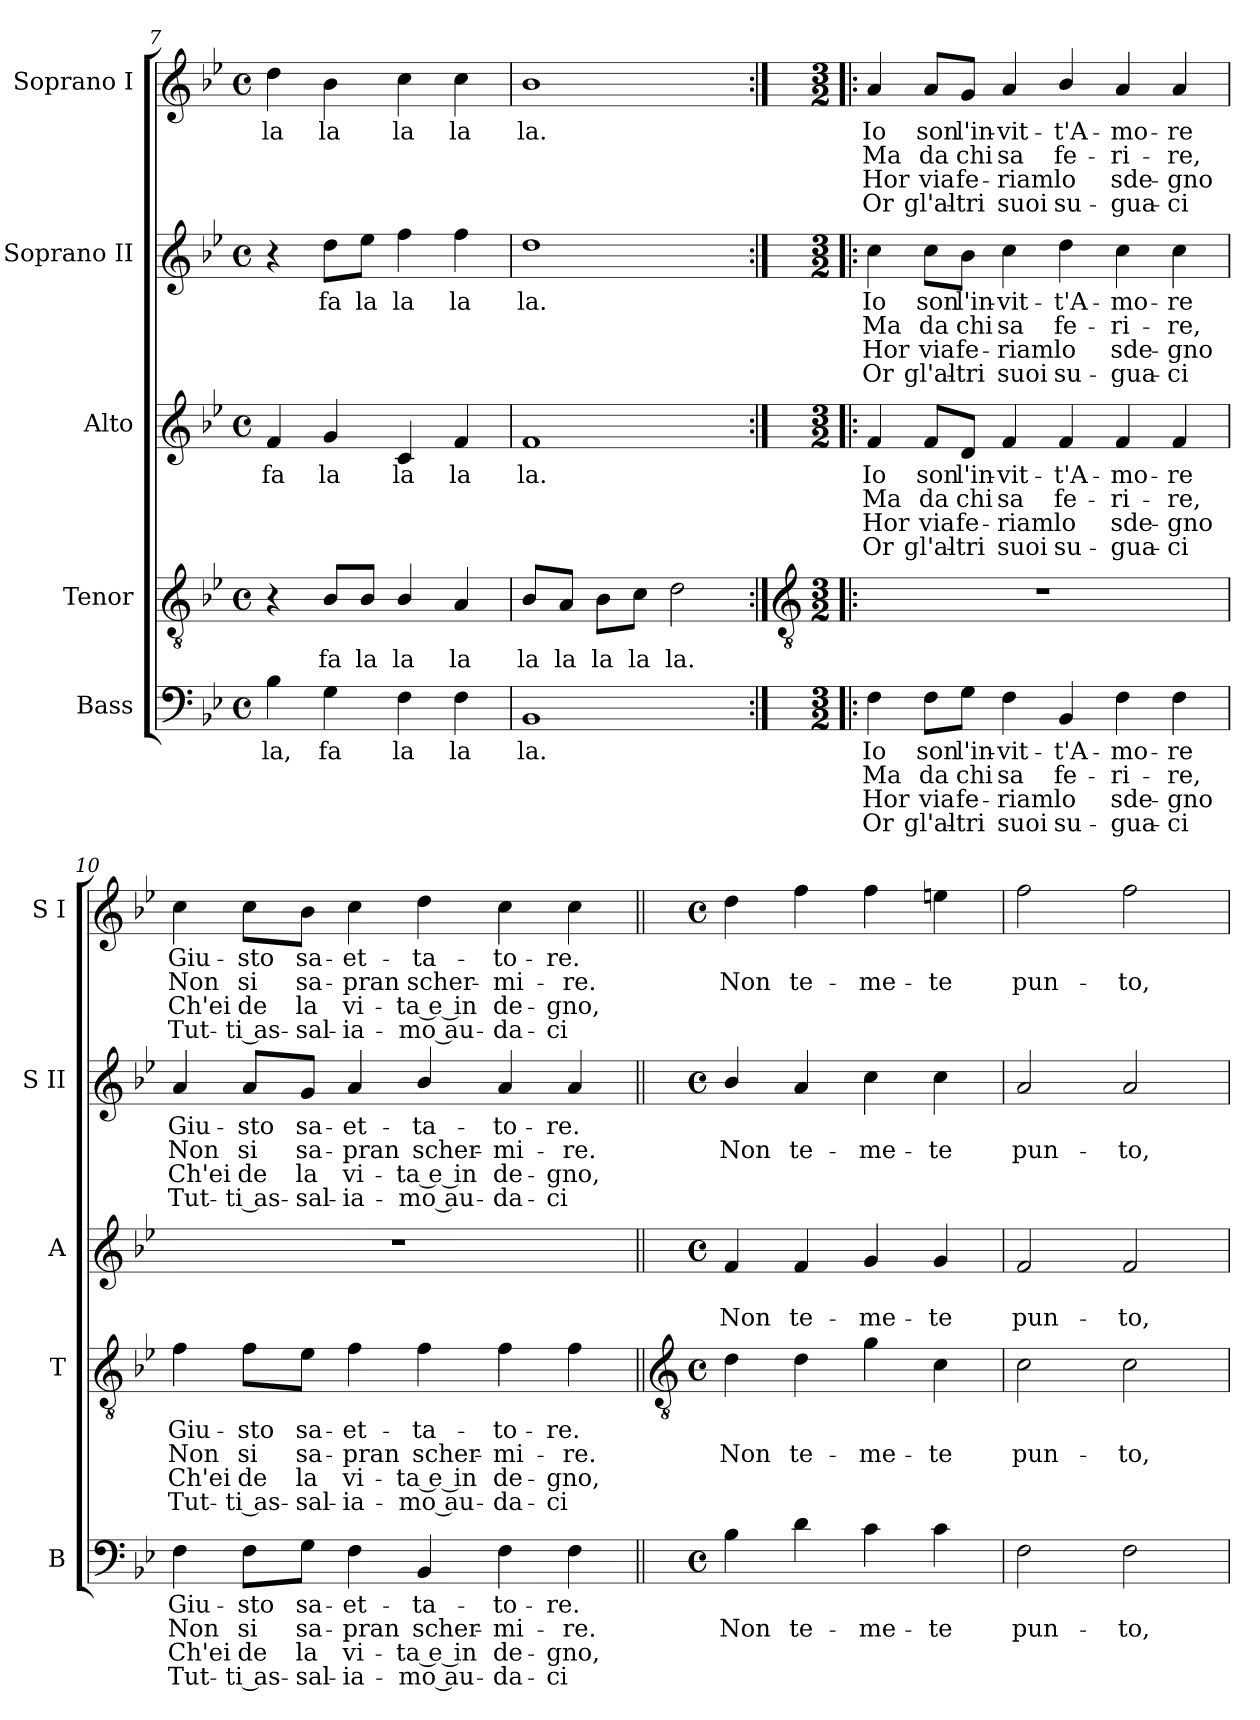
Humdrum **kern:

**kern	**text	**text	**text	**text	**kern	**text	**text	**text	**text	**kern	**text	**text	**text	**text	**kern	**text	**text	**text	**text	**kern	**text	**text	**text	**text
*part5	*part5	*part5	*part5	*part5	*part4	*part4	*part4	*part4	*part4	*part3	*part3	*part3	*part3	*part3	*part2	*part2	*part2	*part2	*part2	*part1	*part1	*part1	*part1	*part1
*staff5	*staff5	*staff5	*staff5	*staff5	*staff4	*staff4	*staff4	*staff4	*staff4	*staff3	*staff3	*staff3	*staff3	*staff3	*staff2	*staff2	*staff2	*staff2	*staff2	*staff1	*staff1	*staff1	*staff1	*staff1
*I"Bass	*	*	*	*	*I"Tenor	*	*	*	*	*I"Alto	*	*	*	*	*I"Soprano II	*	*	*	*	*I"Soprano I	*	*	*	*
*I'B	*	*	*	*	*I'T	*	*	*	*	*I'A	*	*	*	*	*I'S II	*	*	*	*	*I'S I	*	*	*	*
*clefF4	*	*	*	*	*clefGv2	*	*	*	*	*clefG2	*	*	*	*	*clefG2	*	*	*	*	*clefG2	*	*	*	*
*k[b-e-]	*	*	*	*	*k[b-e-]	*	*	*	*	*k[b-e-]	*	*	*	*	*k[b-e-]	*	*	*	*	*k[b-e-]	*	*	*	*
*B-:	*	*	*	*	*B-:	*	*	*	*	*B-:	*	*	*	*	*B-:	*	*	*	*	*B-:	*	*	*	*
*M4/4	*	*	*	*	*M4/4	*	*	*	*	*M4/4	*	*	*	*	*M4/4	*	*	*	*	*M4/4	*	*	*	*
*met(c)	*	*	*	*	*met(c)	*	*	*	*	*met(c)	*	*	*	*	*met(c)	*	*	*	*	*met(c)	*	*	*	*
=7	=7	=7	=7	=7	=7	=7	=7	=7	=7	=7	=7	=7	=7	=7	=7	=7	=7	=7	=7	=7	=7	=7	=7	=7
!	!LO:LY:b	!	!	!	!	!	!	!	!	!	!LO:LY:b	!	!	!	!	!	!	!	!	!	!LO:LY:b	!	!	!
4B-	la,	.	.	.	4r	.	.	.	.	4f	fa	.	.	.	4r	.	.	.	.	4dd	la	.	.	.
!	!LO:LY:b	!	!	!	!	!LO:LY:b	!	!	!	!	!LO:LY:b	!	!	!	!	!LO:LY:b	!	!	!	!	!LO:LY:b	!	!	!
4G	fa	.	.	.	8B-/L	fa	.	.	.	4g	la	.	.	.	8dd\L	fa	.	.	.	4b-	la	.	.	.
!	!	!	!	!	!	!LO:LY:b	!	!	!	!	!	!	!	!	!	!LO:LY:b	!	!	!	!	!	!	!	!
.	.	.	.	.	8B-/J	la	.	.	.	.	.	.	.	.	8ee-\J	la	.	.	.	.	.	.	.	.
!	!LO:LY:b	!	!	!	!	!LO:LY:b	!	!	!	!	!LO:LY:b	!	!	!	!	!LO:LY:b	!	!	!	!	!LO:LY:b	!	!	!
4F	la	.	.	.	4B-/	la	.	.	.	4c	la	.	.	.	4ff	la	.	.	.	4cc	la	.	.	.
!	!LO:LY:b	!	!	!	!	!LO:LY:b	!	!	!	!	!LO:LY:b	!	!	!	!	!LO:LY:b	!	!	!	!	!LO:LY:b	!	!	!
4F	la	.	.	.	4A	la	.	.	.	4f	la	.	.	.	4ff	la	.	.	.	4cc	la	.	.	.
=8	=8	=8	=8	=8	=8	=8	=8	=8	=8	=8	=8	=8	=8	=8	=8	=8	=8	=8	=8	=8	=8	=8	=8	=8
!	!LO:LY:b	!	!	!	!	!LO:LY:b	!	!	!	!	!LO:LY:b	!	!	!	!	!LO:LY:b	!	!	!	!	!LO:LY:b	!	!	!
1BB-	la.	.	.	.	8B-/L	la	.	.	.	1f	la.	.	.	.	1dd	la.	.	.	.	1b-	la.	.	.	.
!	!	!	!	!	!	!LO:LY:b	!	!	!	!	!	!	!	!	!	!	!	!	!	!	!	!	!	!
.	.	.	.	.	8A/J	la	.	.	.	.	.	.	.	.	.	.	.	.	.	.	.	.	.	.
!	!	!	!	!	!	!LO:LY:b	!	!	!	!	!	!	!	!	!	!	!	!	!	!	!	!	!	!
.	.	.	.	.	8B-\L	la	.	.	.	.	.	.	.	.	.	.	.	.	.	.	.	.	.	.
!	!	!	!	!	!	!LO:LY:b	!	!	!	!	!	!	!	!	!	!	!	!	!	!	!	!	!	!
.	.	.	.	.	8c\J	la	.	.	.	.	.	.	.	.	.	.	.	.	.	.	.	.	.	.
!	!	!	!	!	!	!LO:LY:b	!	!	!	!	!	!	!	!	!	!	!	!	!	!	!	!	!	!
.	.	.	.	.	2d	la.	.	.	.	.	.	.	.	.	.	.	.	.	.	.	.	.	.	.
!!LO:LB:g=z
=9:|!|:	=9:|!|:	=9:|!|:	=9:|!|:	=9:|!|:	=9:|!|:	=9:|!|:	=9:|!|:	=9:|!|:	=9:|!|:	=9:|!|:	=9:|!|:	=9:|!|:	=9:|!|:	=9:|!|:	=9:|!|:	=9:|!|:	=9:|!|:	=9:|!|:	=9:|!|:	=9:|!|:	=9:|!|:	=9:|!|:	=9:|!|:	=9:|!|:
*	*	*	*	*	*clefGv2	*	*	*	*	*	*	*	*	*	*	*	*	*	*	*	*	*	*	*
*M3/2	*	*	*	*	*M3/2	*	*	*	*	*M3/2	*	*	*	*	*M3/2	*	*	*	*	*M3/2	*	*	*	*
!	!LO:LY:b	!LO:LY:b	!LO:LY:b	!LO:LY:b	!	!	!	!	!	!	!LO:LY:b	!LO:LY:b	!LO:LY:b	!LO:LY:b	!	!LO:LY:b	!LO:LY:b	!LO:LY:b	!LO:LY:b	!	!LO:LY:b	!LO:LY:b	!LO:LY:b	!LO:LY:b
4F	Io	Ma	Hor	Or	1.r	.	.	.	.	4f	Io	Ma	Hor	Or	4cc	Io	Ma	Hor	Or	4a	Io	Ma	Hor	Or
!	!LO:LY:b	!LO:LY:b	!LO:LY:b	!LO:LY:b	!	!	!	!	!	!	!LO:LY:b	!LO:LY:b	!LO:LY:b	!LO:LY:b	!	!LO:LY:b	!LO:LY:b	!LO:LY:b	!LO:LY:b	!	!LO:LY:b	!LO:LY:b	!LO:LY:b	!LO:LY:b
8F\L	son	da	via	gl'al-	.	.	.	.	.	8f/L	son	da	via	gl'al-	8cc\L	son	da	via	gl'al-	8a/L	son	da	via	gl'al-
!	!LO:LY:b	!LO:LY:b	!LO:LY:b	!LO:LY:b	!	!	!	!	!	!	!LO:LY:b	!LO:LY:b	!LO:LY:b	!LO:LY:b	!	!LO:LY:b	!LO:LY:b	!LO:LY:b	!LO:LY:b	!	!LO:LY:b	!LO:LY:b	!LO:LY:b	!LO:LY:b
8G\J	-l'in-	-chi	fe-	-tri	.	.	.	.	.	8d/J	-l'in-	-chi	fe-	-tri	8b-\J	-l'in-	-chi	fe-	-tri	8g/J	-l'in-	-chi	fe-	-tri
!	!LO:LY:b	!LO:LY:b	!LO:LY:b	!LO:LY:b	!	!	!	!	!	!	!LO:LY:b	!LO:LY:b	!LO:LY:b	!LO:LY:b	!	!LO:LY:b	!LO:LY:b	!LO:LY:b	!LO:LY:b	!	!LO:LY:b	!LO:LY:b	!LO:LY:b	!LO:LY:b
4F	vit-	-sa	riam	suoi	.	.	.	.	.	4f	vit-	-sa	riam	suoi	4cc	vit-	-sa	riam	suoi	4a	vit-	-sa	riam	suoi
!	!LO:LY:b	!LO:LY:b	!LO:LY:b	!LO:LY:b	!	!	!	!	!	!	!LO:LY:b	!LO:LY:b	!LO:LY:b	!LO:LY:b	!	!LO:LY:b	!LO:LY:b	!LO:LY:b	!LO:LY:b	!	!LO:LY:b	!LO:LY:b	!LO:LY:b	!LO:LY:b
4BB-	t'A-	-fe-	-lo	su-	.	.	.	.	.	4f	t'A-	-fe-	-lo	su-	4dd	t'A-	-fe-	-lo	su-	4b-/	t'A-	-fe-	-lo	su-
!	!LO:LY:b	!LO:LY:b	!LO:LY:b	!LO:LY:b	!	!	!	!	!	!	!LO:LY:b	!LO:LY:b	!LO:LY:b	!LO:LY:b	!	!LO:LY:b	!LO:LY:b	!LO:LY:b	!LO:LY:b	!	!LO:LY:b	!LO:LY:b	!LO:LY:b	!LO:LY:b
4F	-mo-	-ri-	-sde-	-gua-	.	.	.	.	.	4f	-mo-	-ri-	-sde-	-gua-	4cc	-mo-	-ri-	-sde-	-gua-	4a	-mo-	-ri-	-sde-	-gua-
!	!LO:LY:b	!LO:LY:b	!LO:LY:b	!LO:LY:b	!	!	!	!	!	!	!LO:LY:b	!LO:LY:b	!LO:LY:b	!LO:LY:b	!	!LO:LY:b	!LO:LY:b	!LO:LY:b	!LO:LY:b	!	!LO:LY:b	!LO:LY:b	!LO:LY:b	!LO:LY:b
4F	-re	re,	gno	ci	.	.	.	.	.	4f	-re	re,	gno	ci	4cc	-re	re,	gno	ci	4a	-re	re,	gno	ci
=10	=10	=10	=10	=10	=10	=10	=10	=10	=10	=10	=10	=10	=10	=10	=10	=10	=10	=10	=10	=10	=10	=10	=10	=10
!	!LO:LY:b	!LO:LY:b	!LO:LY:b	!LO:LY:b	!	!LO:LY:b	!LO:LY:b	!LO:LY:b	!LO:LY:b	!	!	!	!	!	!	!LO:LY:b	!LO:LY:b	!LO:LY:b	!LO:LY:b	!	!LO:LY:b	!LO:LY:b	!LO:LY:b	!LO:LY:b
4F	Giu-	-Non	Ch'ei	Tut-	4f	Giu-	-Non	Ch'ei	Tut-	1.r	.	.	.	.	4a	Giu-	-Non	Ch'ei	Tut-	4cc	Giu-	-Non	Ch'ei	Tut-
!	!LO:LY:b	!LO:LY:b	!LO:LY:b	!LO:LY:b	!	!LO:LY:b	!LO:LY:b	!LO:LY:b	!LO:LY:b	!	!	!	!	!	!	!LO:LY:b	!LO:LY:b	!LO:LY:b	!LO:LY:b	!	!LO:LY:b	!LO:LY:b	!LO:LY:b	!LO:LY:b
8F\L	-sto	si	de	ti as-	8f\L	-sto	si	de	ti as-	.	.	.	.	.	8a/L	-sto	si	de	ti as-	8cc\L	-sto	si	de	ti as-
!	!LO:LY:b	!LO:LY:b	!LO:LY:b	!LO:LY:b	!	!LO:LY:b	!LO:LY:b	!LO:LY:b	!LO:LY:b	!	!	!	!	!	!	!LO:LY:b	!LO:LY:b	!LO:LY:b	!LO:LY:b	!	!LO:LY:b	!LO:LY:b	!LO:LY:b	!LO:LY:b
8G\J	-sa-	-sa-	-la	sal-	8e-\J	-sa-	-sa-	-la	sal-	.	.	.	.	.	8g/J	-sa-	-sa-	-la	sal-	8b-\J	-sa-	-sa-	-la	sal-
!	!LO:LY:b	!LO:LY:b	!LO:LY:b	!LO:LY:b	!	!LO:LY:b	!LO:LY:b	!LO:LY:b	!LO:LY:b	!	!	!	!	!	!	!LO:LY:b	!LO:LY:b	!LO:LY:b	!LO:LY:b	!	!LO:LY:b	!LO:LY:b	!LO:LY:b	!LO:LY:b
4F	-et-	-pran	vi-	-ia-	4f	-et-	-pran	vi-	-ia-	.	.	.	.	.	4a	-et-	-pran	vi-	-ia-	4cc	-et-	-pran	vi-	-ia-
!	!LO:LY:b	!LO:LY:b	!LO:LY:b	!LO:LY:b	!	!LO:LY:b	!LO:LY:b	!LO:LY:b	!LO:LY:b	!	!	!	!	!	!	!LO:LY:b	!LO:LY:b	!LO:LY:b	!LO:LY:b	!	!LO:LY:b	!LO:LY:b	!LO:LY:b	!LO:LY:b
4BB-	-ta-	-scher-	-ta e in	mo au-	4f	-ta-	-scher-	-ta e in	mo au-	.	.	.	.	.	4b-/	-ta-	-scher-	-ta e in	mo au-	4dd	-ta-	-scher-	-ta e in	mo au-
!	!LO:LY:b	!LO:LY:b	!LO:LY:b	!LO:LY:b	!	!LO:LY:b	!LO:LY:b	!LO:LY:b	!LO:LY:b	!	!	!	!	!	!	!LO:LY:b	!LO:LY:b	!LO:LY:b	!LO:LY:b	!	!LO:LY:b	!LO:LY:b	!LO:LY:b	!LO:LY:b
4F	-to-	-mi-	-de-	-da-	4f	-to-	-mi-	-de-	-da-	.	.	.	.	.	4a	-to-	-mi-	-de-	-da-	4cc	-to-	-mi-	-de-	-da-
!	!LO:LY:b	!LO:LY:b	!LO:LY:b	!LO:LY:b	!	!LO:LY:b	!LO:LY:b	!LO:LY:b	!LO:LY:b	!	!	!	!	!	!	!LO:LY:b	!LO:LY:b	!LO:LY:b	!LO:LY:b	!	!LO:LY:b	!LO:LY:b	!LO:LY:b	!LO:LY:b
4F	-re.	re.	gno,	ci	4f	-re.	re.	gno,	ci	.	.	.	.	.	4a	-re.	re.	gno,	ci	4cc	-re.	re.	gno,	ci
!!LO:LB:g=z
=11||	=11||	=11||	=11||	=11||	=11||	=11||	=11||	=11||	=11||	=11||	=11||	=11||	=11||	=11||	=11||	=11||	=11||	=11||	=11||	=11||	=11||	=11||	=11||	=11||
*	*	*	*	*	*clefGv2	*	*	*	*	*	*	*	*	*	*	*	*	*	*	*	*	*	*	*
*M4/4	*	*	*	*	*M4/4	*	*	*	*	*M4/4	*	*	*	*	*M4/4	*	*	*	*	*M4/4	*	*	*	*
*met(c)	*	*	*	*	*met(c)	*	*	*	*	*met(c)	*	*	*	*	*met(c)	*	*	*	*	*met(c)	*	*	*	*
!	!	!LO:LY:b	!	!	!	!	!LO:LY:b	!	!	!	!	!LO:LY:b	!	!	!	!	!LO:LY:b	!	!	!	!	!LO:LY:b	!	!
4B-	.	Non	.	.	4d	.	Non	.	.	4f	.	Non	.	.	4b-/	.	Non	.	.	4dd	.	Non	.	.
!	!	!LO:LY:b	!	!	!	!	!LO:LY:b	!	!	!	!	!LO:LY:b	!	!	!	!	!LO:LY:b	!	!	!	!	!LO:LY:b	!	!
4d	.	te-	.	.	4d	.	te-	.	.	4f	.	te-	.	.	4a	.	te-	.	.	4ff	.	te-	.	.
!	!	!LO:LY:b	!	!	!	!	!LO:LY:b	!	!	!	!	!LO:LY:b	!	!	!	!	!LO:LY:b	!	!	!	!	!LO:LY:b	!	!
4c	.	-me-	.	.	4g	.	-me-	.	.	4g	.	-me-	.	.	4cc	.	-me-	.	.	4ff	.	-me-	.	.
!	!	!LO:LY:b	!	!	!	!	!LO:LY:b	!	!	!	!	!LO:LY:b	!	!	!	!	!LO:LY:b	!	!	!	!	!LO:LY:b	!	!
4c	.	-te	.	.	4c	.	-te	.	.	4g	.	-te	.	.	4cc	.	-te	.	.	4een	.	-te	.	.
=12	=12	=12	=12	=12	=12	=12	=12	=12	=12	=12	=12	=12	=12	=12	=12	=12	=12	=12	=12	=12	=12	=12	=12	=12
!	!	!LO:LY:b	!	!	!	!	!LO:LY:b	!	!	!	!	!LO:LY:b	!	!	!	!	!LO:LY:b	!	!	!	!	!LO:LY:b	!	!
2F	.	pun-	.	.	2c	.	pun-	.	.	2f	.	pun-	.	.	2a	.	pun-	.	.	2ff	.	pun-	.	.
!	!	!LO:LY:b	!	!	!	!	!LO:LY:b	!	!	!	!	!LO:LY:b	!	!	!	!	!LO:LY:b	!	!	!	!	!LO:LY:b	!	!
2F	.	-to,	.	.	2c	.	-to,	.	.	2f	.	-to,	.	.	2a	.	-to,	.	.	2ff	.	-to,	.	.
=	=	=	=	=	=	=	=	=	=	=	=	=	=	=	=	=	=	=	=	=	=	=	=	=
*-	*-	*-	*-	*-	*-	*-	*-	*-	*-	*-	*-	*-	*-	*-	*-	*-	*-	*-	*-	*-	*-	*-	*-	*-
